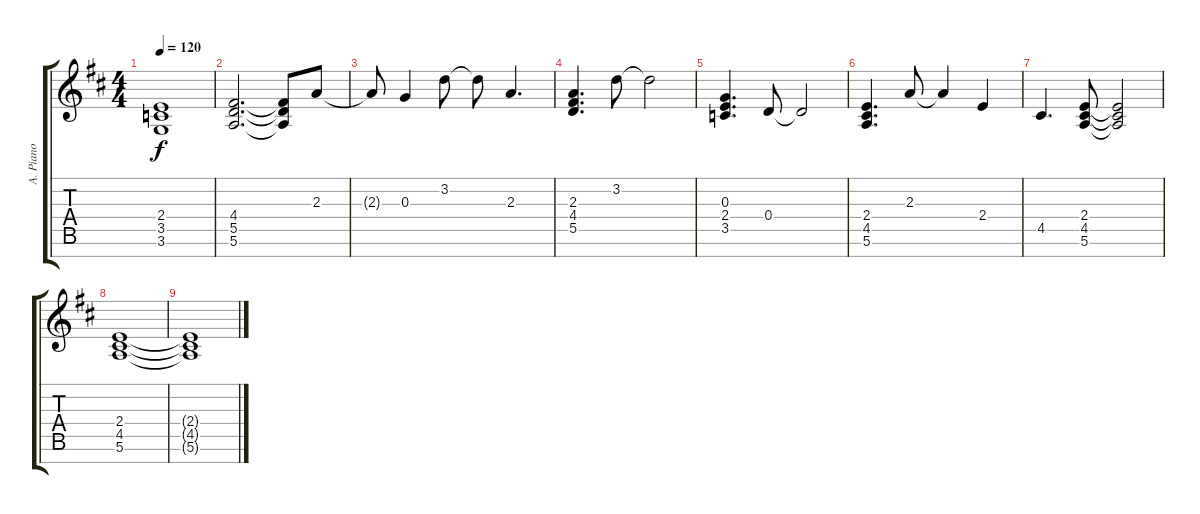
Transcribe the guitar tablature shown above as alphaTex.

\track ("A. Piano" "A. Piano") {instrument acousticgrandpiano}
\staff {score tabs}
\tuning (E5 B4 G4 D4 A3 E3 B2) {hide}
\ts (4 4)
\tempo 120
\clef g2
\ks d
(2.4 3.5 3.6).1{dy f} |
(4.4 5.5 5.6).2{d} (4.4{t} 5.5{t} 5.6{t}).8 2.3.8 |
2.3{t}.8 0.3.4 3.2.8 3.2{t}.8 2.3.4{d} |
(2.3 4.4 5.5).4{d} 3.2.8 3.2{t}.2 |
(0.3 2.4 3.5).4{d} 0.4.8 0.4{t}.2 |
(2.4 4.5 5.6).4{d} 2.3.8 2.3{t}.4 2.4.4 |
4.5.4{d} (2.4 4.5 5.6).8 (2.4{t} 4.5{t} 5.6{t}).2 |
(2.4 4.5 5.6).1 |
(2.4{t} 4.5{t} 5.6{t}).1
